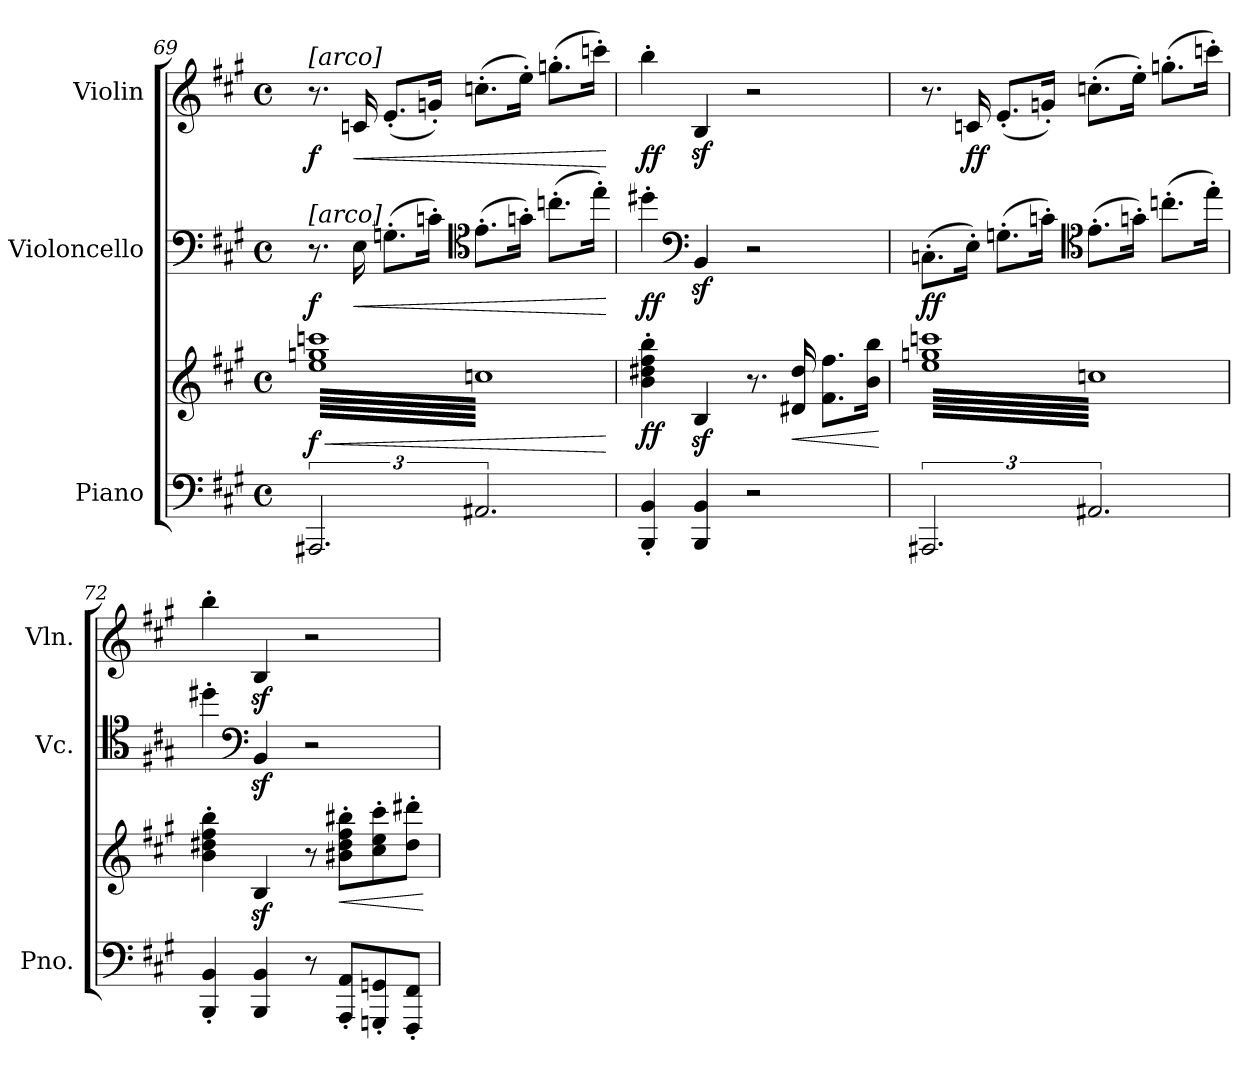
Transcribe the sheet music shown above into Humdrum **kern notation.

**kern	**kern	**dynam	**kern	**dynam	**kern	**dynam
*part3	*part3	*part3	*part2	*part2	*part1	*part1
*staff4	*staff3	*staff3/4	*staff2	*staff2	*staff1	*staff1
*I"Piano	*	*	*I"Violoncello	*	*I"Violin	*
*I'Pno.	*	*	*I'Vc.	*	*I'Vln.	*
*clefF4	*clefG2	*	*clefF4	*	*clefG2	*
*k[f#c#g#]	*k[f#c#g#]	*	*k[f#c#g#]	*	*k[f#c#g#]	*
*M4/4	*M4/4	*	*M4/4	*	*M4/4	*
*met(c)	*met(c)	*	*met(c)	*	*met(c)	*
=69	=69	=69	=69	=69	=69	=69
!	!	!	!	!	!LO:TX:a:t=[arco]	!
!	!	!	!LO:TX:a:t=[arco]	!	!	!
!	!	!LO:HP:b	!	!	!	!
!	!	!LO:DY:n=1:b	!	!LO:DY:b	!	!LO:DY:b
*	*tremolo	*	*	*	*	*
3.AAA#X	64ee 64ggn 64cccnLLLL	< f	8.r	f	8.r	f
.	64ccn	.	.	.	.	.
.	64ee 64ggn 64cccn	.	.	.	.	.
.	64ccn	.	.	.	.	.
.	64ee 64ggn 64cccn	.	.	.	.	.
.	64ccn	.	.	.	.	.
.	64ee 64ggn 64cccn	.	.	.	.	.
.	64ccn	.	.	.	.	.
.	64ee 64ggn 64cccn	.	.	.	.	.
.	64ccn	.	.	.	.	.
.	64ee 64ggn 64cccn	.	.	.	.	.
.	64ccn	.	.	.	.	.
!	!	!	!	!LO:HP:b	!	!LO:HP:b
.	64ee 64ggn 64cccn	.	16E\	<	16cn/	<
.	64ccn	.	.	.	.	.
.	64ee 64ggn 64cccn	.	.	.	.	.
.	64ccn	.	.	.	.	.
.	64ee 64ggn 64cccn	.	(8.Gn'\L	.	(8.e'/L	.
.	64ccn	.	.	.	.	.
.	64ee 64ggn 64cccn	.	.	.	.	.
.	64ccn	.	.	.	.	.
.	64ee 64ggn 64cccn	.	.	.	.	.
.	64ccn	.	.	.	.	.
.	64ee 64ggn 64cccn	.	.	.	.	.
.	64ccn	.	.	.	.	.
.	64ee 64ggn 64cccn	.	.	.	.	.
.	64ccn	.	.	.	.	.
.	64ee 64ggn 64cccn	.	.	.	.	.
.	64ccn	.	.	.	.	.
.	64ee 64ggn 64cccn	.	16cn'\Jk)	.	16gn'/Jk)	.
.	64ccn	.	.	.	.	.
.	64ee 64ggn 64cccn	.	.	.	.	.
.	64ccn	.	.	.	.	.
*	*	*	*clefC4	*	*	*
3.AA#X	64ee 64ggn 64cccn	.	(8.e'\L	.	(8.ccn'\L	.
.	64ccn	.	.	.	.	.
.	64ee 64ggn 64cccn	.	.	.	.	.
.	64ccn	.	.	.	.	.
.	64ee 64ggn 64cccn	.	.	.	.	.
.	64ccn	.	.	.	.	.
.	64ee 64ggn 64cccn	.	.	.	.	.
.	64ccn	.	.	.	.	.
.	64ee 64ggn 64cccn	.	.	.	.	.
.	64ccn	.	.	.	.	.
.	64ee 64ggn 64cccn	.	.	.	.	.
.	64ccn	.	.	.	.	.
.	64ee 64ggn 64cccn	.	16gn'\Jk)	.	16ee'\Jk)	.
.	64ccn	.	.	.	.	.
.	64ee 64ggn 64cccn	.	.	.	.	.
.	64ccn	.	.	.	.	.
.	64ee 64ggn 64cccn	.	(8.ccn'\L	.	(8.ggn'\L	.
.	64ccn	.	.	.	.	.
.	64ee 64ggn 64cccn	.	.	.	.	.
.	64ccn	.	.	.	.	.
.	64ee 64ggn 64cccn	.	.	.	.	.
.	64ccn	.	.	.	.	.
.	64ee 64ggn 64cccn	.	.	.	.	.
.	64ccn	.	.	.	.	.
.	64ee 64ggn 64cccn	.	.	.	.	.
.	64ccn	.	.	.	.	.
.	64ee 64ggn 64cccn	.	.	.	.	.
.	64ccn	.	.	.	.	.
.	64ee 64ggn 64cccn	.	16ee'\Jk)	.	16cccn'\Jk)	.
.	64ccn	.	.	.	.	.
.	64ee 64ggn 64cccn	.	.	.	.	.
.	64ccnJJJJ	.	.	.	.	.
*	*Xtremolo	*	*	*	*	*
.	.	[	.	[	.	[
=70	=70	=70	=70	=70	=70	=70
!	!	!LO:DY:b	!	!LO:DY:b	!	!LO:DY:b
4BBB/' 4BB/'	4b\' 4dd#X\' 4ff#\' 4bb\'	ff	4dd#X'\	ff	4bb'\	ff
.	.	.	.	.	.	.
.	.	.	.	.	.	.
.	.	.	.	.	.	.
.	.	.	.	.	.	.
.	.	.	.	.	.	.
.	.	.	.	.	.	.
.	.	.	.	.	.	.
.	.	.	.	.	.	.
.	.	.	.	.	.	.
.	.	.	.	.	.	.
.	.	.	.	.	.	.
.	.	.	.	.	.	.
.	.	.	.	.	.	.
.	.	.	.	.	.	.
.	.	.	.	.	.	.
*	*	*	*clefF4	*	*	*
4BBB/ 4BB/	4Bz</	.	4BBz</	.	4Bz</	.
.	.	.	.	.	.	.
.	.	.	.	.	.	.
.	.	.	.	.	.	.
.	.	.	.	.	.	.
.	.	.	.	.	.	.
.	.	.	.	.	.	.
.	.	.	.	.	.	.
.	.	.	.	.	.	.
.	.	.	.	.	.	.
.	.	.	.	.	.	.
.	.	.	.	.	.	.
.	.	.	.	.	.	.
.	.	.	.	.	.	.
.	.	.	.	.	.	.
.	.	.	.	.	.	.
2r	8.r	.	2r	.	2r	.
!	!	!LO:HP:b	!	!	!	!
.	16d#X/ 16dd#/	<	.	.	.	.
.	8.f#\ 8.ff#\L	.	.	.	.	.
.	16b\ 16bb\Jk	.	.	.	.	.
.	.	[	.	.	.	.
!!LO:LB:g=z
=71	=71	=71	=71	=71	=71	=71
!	!	!	!	!LO:DY:b	!	!
*	*tremolo	*	*	*	*	*
3.AAA#X	64ee 64ggn 64cccnLLLL	.	(8.Cn'\L	ff	8.r	.
.	64ccn	.	.	.	.	.
.	64ee 64ggn 64cccn	.	.	.	.	.
.	64ccn	.	.	.	.	.
.	64ee 64ggn 64cccn	.	.	.	.	.
.	64ccn	.	.	.	.	.
.	64ee 64ggn 64cccn	.	.	.	.	.
.	64ccn	.	.	.	.	.
.	64ee 64ggn 64cccn	.	.	.	.	.
.	64ccn	.	.	.	.	.
.	64ee 64ggn 64cccn	.	.	.	.	.
.	64ccn	.	.	.	.	.
!	!	!	!	!	!	!LO:DY:b
.	64ee 64ggn 64cccn	.	16E'\Jk)	.	16cn/	ff
.	64ccn	.	.	.	.	.
.	64ee 64ggn 64cccn	.	.	.	.	.
.	64ccn	.	.	.	.	.
.	64ee 64ggn 64cccn	.	(8.Gn'\L	.	(8.e'/L	.
.	64ccn	.	.	.	.	.
.	64ee 64ggn 64cccn	.	.	.	.	.
.	64ccn	.	.	.	.	.
.	64ee 64ggn 64cccn	.	.	.	.	.
.	64ccn	.	.	.	.	.
.	64ee 64ggn 64cccn	.	.	.	.	.
.	64ccn	.	.	.	.	.
.	64ee 64ggn 64cccn	.	.	.	.	.
.	64ccn	.	.	.	.	.
.	64ee 64ggn 64cccn	.	.	.	.	.
.	64ccn	.	.	.	.	.
.	64ee 64ggn 64cccn	.	16cn'\Jk)	.	16gn'/Jk)	.
.	64ccn	.	.	.	.	.
.	64ee 64ggn 64cccn	.	.	.	.	.
.	64ccn	.	.	.	.	.
*	*	*	*clefC4	*	*	*
3.AA#X	64ee 64ggn 64cccn	.	(8.e'\L	.	(8.ccn'\L	.
.	64ccn	.	.	.	.	.
.	64ee 64ggn 64cccn	.	.	.	.	.
.	64ccn	.	.	.	.	.
.	64ee 64ggn 64cccn	.	.	.	.	.
.	64ccn	.	.	.	.	.
.	64ee 64ggn 64cccn	.	.	.	.	.
.	64ccn	.	.	.	.	.
.	64ee 64ggn 64cccn	.	.	.	.	.
.	64ccn	.	.	.	.	.
.	64ee 64ggn 64cccn	.	.	.	.	.
.	64ccn	.	.	.	.	.
.	64ee 64ggn 64cccn	.	16gn'\Jk)	.	16ee'\Jk)	.
.	64ccn	.	.	.	.	.
.	64ee 64ggn 64cccn	.	.	.	.	.
.	64ccn	.	.	.	.	.
.	64ee 64ggn 64cccn	.	(8.ccn'\L	.	(8.ggn'\L	.
.	64ccn	.	.	.	.	.
.	64ee 64ggn 64cccn	.	.	.	.	.
.	64ccn	.	.	.	.	.
.	64ee 64ggn 64cccn	.	.	.	.	.
.	64ccn	.	.	.	.	.
.	64ee 64ggn 64cccn	.	.	.	.	.
.	64ccn	.	.	.	.	.
.	64ee 64ggn 64cccn	.	.	.	.	.
.	64ccn	.	.	.	.	.
.	64ee 64ggn 64cccn	.	.	.	.	.
.	64ccn	.	.	.	.	.
.	64ee 64ggn 64cccn	.	16ee'\Jk)	.	16cccn'\Jk)	.
.	64ccn	.	.	.	.	.
.	64ee 64ggn 64cccn	.	.	.	.	.
.	64ccnJJJJ	.	.	.	.	.
*	*Xtremolo	*	*	*	*	*
=72	=72	=72	=72	=72	=72	=72
4BBB/' 4BB/'	4b\' 4dd#X\' 4ff#\' 4bb\'	.	4dd#X'\	.	4bb'\	.
.	.	.	.	.	.	.
.	.	.	.	.	.	.
.	.	.	.	.	.	.
.	.	.	.	.	.	.
.	.	.	.	.	.	.
.	.	.	.	.	.	.
.	.	.	.	.	.	.
.	.	.	.	.	.	.
.	.	.	.	.	.	.
.	.	.	.	.	.	.
.	.	.	.	.	.	.
.	.	.	.	.	.	.
.	.	.	.	.	.	.
.	.	.	.	.	.	.
.	.	.	.	.	.	.
*	*	*	*clefF4	*	*	*
4BBB/ 4BB/	4Bz</	.	4BBz</	.	4Bz</	.
.	.	.	.	.	.	.
.	.	.	.	.	.	.
.	.	.	.	.	.	.
.	.	.	.	.	.	.
.	.	.	.	.	.	.
.	.	.	.	.	.	.
.	.	.	.	.	.	.
.	.	.	.	.	.	.
.	.	.	.	.	.	.
.	.	.	.	.	.	.
.	.	.	.	.	.	.
.	.	.	.	.	.	.
.	.	.	.	.	.	.
.	.	.	.	.	.	.
.	.	.	.	.	.	.
8r	8r	.	2r	.	2r	.
!	!	!LO:HP:b	!	!	!	!
8AAA/' 8AA/'L	8b#X\' 8dd#\' 8ff#\' 8bb#X\'L	<	.	.	.	.
8GGGn/' 8GGn/'	8cc#\' 8ee\' 8ccc#\'	.	.	.	.	.
8FFF#/' 8FF#/'J	8dd#\' 8ddd#X\'J	.	.	.	.	.
.	.	[	.	.	.	.
=	=	=	=	=	=	=
*-	*-	*-	*-	*-	*-	*-
